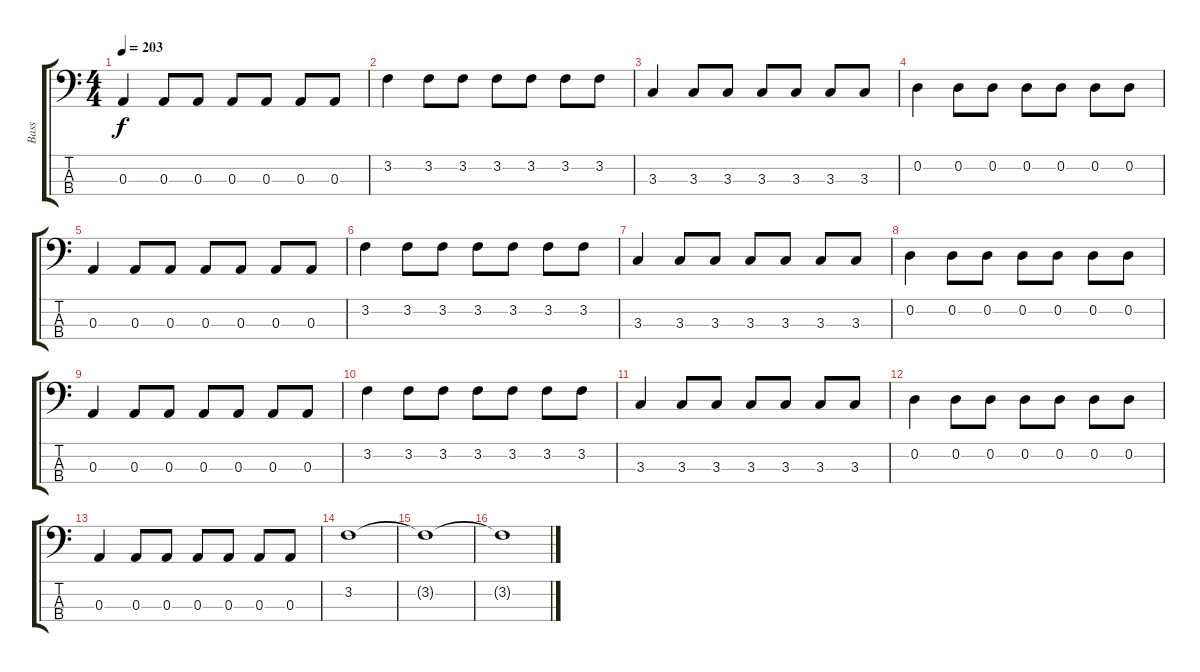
\track ("Bass" "Bass") {instrument electricbasspick}
\staff {score tabs}
\tuning (G2 D2 A1 E1) {hide}
\ts (4 4)
\tempo 203
\clef f4
\ks c
0.3.4{dy f} 0.3.8 0.3.8 0.3.8 0.3.8 0.3.8 0.3.8 |
3.2.4 3.2.8 3.2.8 3.2.8 3.2.8 3.2.8 3.2.8 |
3.3.4 3.3.8 3.3.8 3.3.8 3.3.8 3.3.8 3.3.8 |
0.2.4 0.2.8 0.2.8 0.2.8 0.2.8 0.2.8 0.2.8 |
0.3.4 0.3.8 0.3.8 0.3.8 0.3.8 0.3.8 0.3.8 |
3.2.4 3.2.8 3.2.8 3.2.8 3.2.8 3.2.8 3.2.8 |
3.3.4 3.3.8 3.3.8 3.3.8 3.3.8 3.3.8 3.3.8 |
0.2.4 0.2.8 0.2.8 0.2.8 0.2.8 0.2.8 0.2.8 |
0.3.4 0.3.8 0.3.8 0.3.8 0.3.8 0.3.8 0.3.8 |
3.2.4 3.2.8 3.2.8 3.2.8 3.2.8 3.2.8 3.2.8 |
3.3.4 3.3.8 3.3.8 3.3.8 3.3.8 3.3.8 3.3.8 |
0.2.4 0.2.8 0.2.8 0.2.8 0.2.8 0.2.8 0.2.8 |
0.3.4 0.3.8 0.3.8 0.3.8 0.3.8 0.3.8 0.3.8 |
3.2.1 |
3.2{t}.1 |
3.2{t}.1
